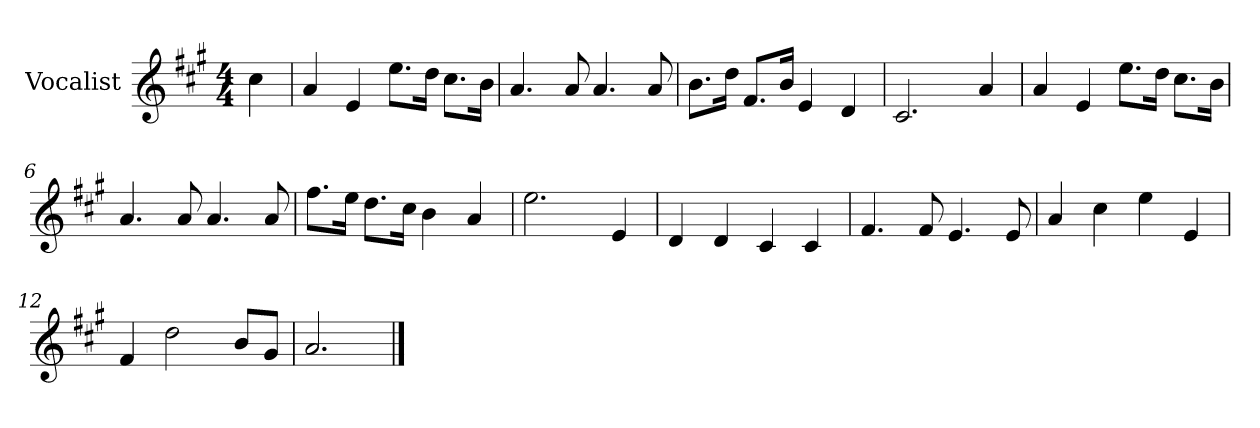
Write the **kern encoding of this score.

**kern
*part1
*staff1
*I"Vocalist
*k[f#c#g#]
*A:
*M4/4
=
4cc#
=1
4a
4e
8.eeL
16ddJk
8.cc#L
16bJk
=2
4.a
8a
4.a
8a
=3
8.bL
16ddJk
8.f#L
16bJk
4e
4d
=4
2.c#
4a
=5
4a
4e
8.eeL
16ddJk
8.cc#L
16bJk
=6
4.a
8a
4.a
8a
=7
8.ff#L
16eeJk
8.ddL
16cc#Jk
4b
4a
=8
2.ee
4e
=9
4d
4d
4c#
4c#
=10
4.f#
8f#
4.e
8e
=11
4a
4cc#
4ee
4e
=12
4f#
2dd
8bL
8g#J
=13
2.a
==
*-
